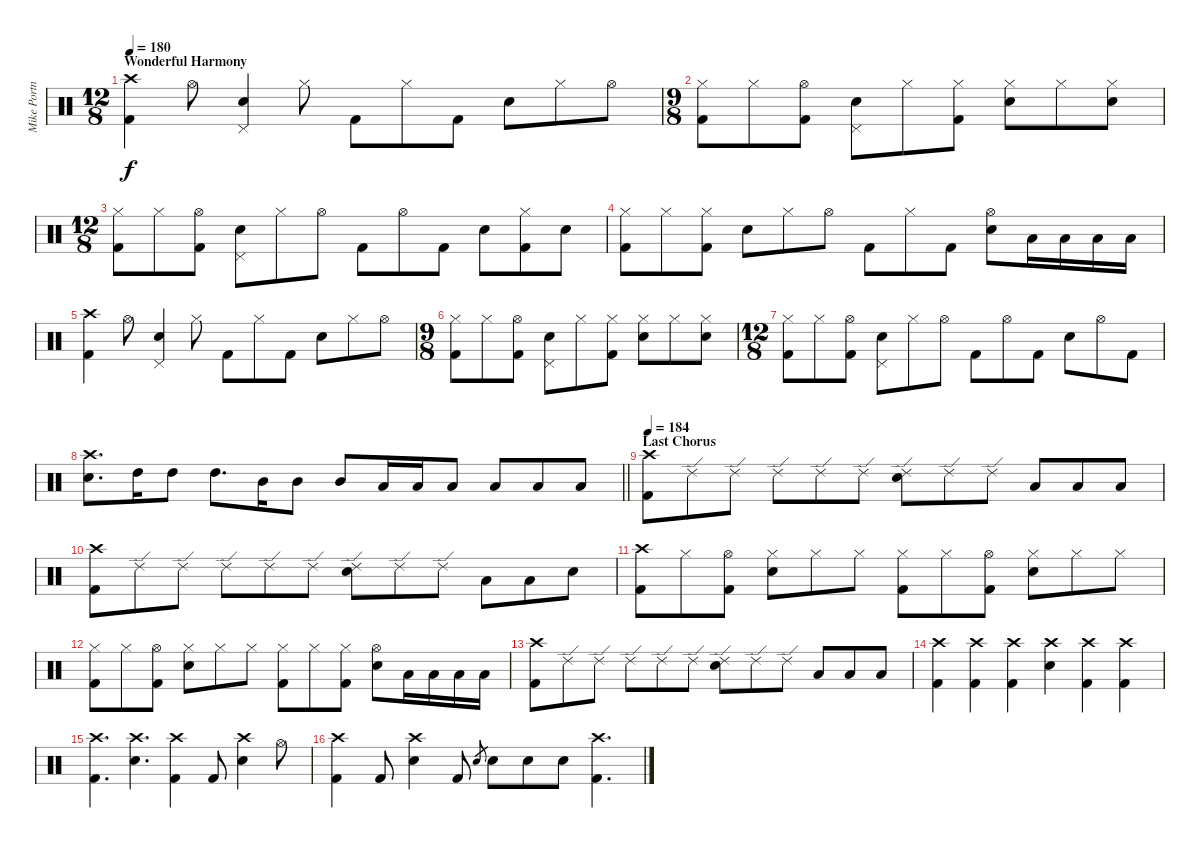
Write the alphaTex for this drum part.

\track ("Mike Portnoy" "Mike Portn") {instrument percussion}
\staff {score}
\articulation defaults
\ts (12 8)
\section ("" "Wonderful Harmony")
\tempo 180
\clef neutral
\ks c
("Crash high (hit)" "Kick (hit) 2").4{dy f} "Hi-Hat (open)".8 ("Snare (hit) 2" "Pedal Hi-Hat (hit)").4 "Hi-Hat (closed)".8 "Kick (hit) 2".8 "Hi-Hat (closed)".8 "Kick (hit) 2".8 "Snare (hit) 2".8 "Hi-Hat (closed)".8 "Hi-Hat (open)".8 |
\ts (9 8)
("Hi-Hat (closed)" "Kick (hit) 2").8 "Hi-Hat (closed)".8 ("Hi-Hat (open)" "Kick (hit) 2").8 ("Snare (hit) 2" "Pedal Hi-Hat (hit)").8 "Hi-Hat (closed)".8 ("Hi-Hat (closed)" "Kick (hit) 2").8 ("Hi-Hat (closed)" "Snare (hit) 2").8 "Hi-Hat (closed)".8 ("Hi-Hat (closed)" "Snare (hit) 2").8 |
\ts (12 8)
("Hi-Hat (closed)" "Kick (hit) 2").8 "Hi-Hat (closed)".8 ("Hi-Hat (open)" "Kick (hit) 2").8 ("Snare (hit) 2" "Pedal Hi-Hat (hit)").8 "Hi-Hat (closed)".8 "Hi-Hat (open)".8 "Kick (hit) 2".8 "Hi-Hat (open)".8 "Kick (hit) 2".8 "Snare (hit) 2".8 ("Hi-Hat (closed)" "Kick (hit) 2").8 "Snare (hit) 2".8 |
("Hi-Hat (closed)" "Kick (hit) 2").8 "Hi-Hat (closed)".8 ("Hi-Hat (closed)" "Kick (hit) 2").8 "Snare (hit) 2".8 "Hi-Hat (closed)".8 "Hi-Hat (open)".8 "Kick (hit) 2".8 "Hi-Hat (closed)".8 "Kick (hit) 2".8 ("Hi-Hat (open)" "Snare (hit) 2").8 "Low Tom (hit)".16 "Low Tom (hit)".16 "Low Tom (hit)".16 "Low Tom (hit)".16 |
("Crash high (hit)" "Kick (hit) 2").4 "Hi-Hat (open)".8 ("Snare (hit) 2" "Pedal Hi-Hat (hit)").4 "Hi-Hat (closed)".8 "Kick (hit) 2".8 "Hi-Hat (closed)".8 "Kick (hit) 2".8 "Snare (hit) 2".8 "Hi-Hat (closed)".8 "Hi-Hat (open)".8 |
\ts (9 8)
("Hi-Hat (closed)" "Kick (hit) 2").8 "Hi-Hat (closed)".8 ("Hi-Hat (open)" "Kick (hit) 2").8 ("Snare (hit) 2" "Pedal Hi-Hat (hit)").8 "Hi-Hat (closed)".8 ("Hi-Hat (closed)" "Kick (hit) 2").8 ("Hi-Hat (closed)" "Snare (hit) 2").8 "Hi-Hat (closed)".8 ("Hi-Hat (closed)" "Snare (hit) 2").8 |
\ts (12 8)
("Hi-Hat (closed)" "Kick (hit) 2").8 "Hi-Hat (closed)".8 ("Hi-Hat (open)" "Kick (hit) 2").8 ("Snare (hit) 2" "Pedal Hi-Hat (hit)").8 "Hi-Hat (closed)".8 "Hi-Hat (open)".8 "Kick (hit) 2".8 "Hi-Hat (open)".8 "Kick (hit) 2".8 "Snare (hit) 2".8 "Hi-Hat (open)".8 "Kick (hit) 2".8 |
\barLineRight lightlight
("Crash high (hit)" "Snare (hit) 2").8{d} "High Tom (hit)".16 "High Tom (hit)".8 "High Tom (hit)".8{d} "Mid Tom (hit)".16 "Mid Tom (hit)".8 "Mid Tom (hit)".8 "Low Tom (hit)".16 "Low Tom (hit)".16 "Low Tom (hit)".8 "Low Tom (hit)".8 "Low Tom (hit)".8 "Low Tom (hit)".8 |
\section ("" "Last Chorus")
\tempo 184
("Crash high (hit)" "Kick (hit) 2").8 "Ride (edge) 2".8 "Ride (edge) 2".8 "Ride (edge) 2".8 "Ride (edge) 2".8 "Ride (edge) 2".8 ("Ride (edge) 2" "Snare (hit) 2").8 "Ride (edge) 2".8 "Ride (edge) 2".8 "Low Tom (hit)".8 "Low Tom (hit)".8 "Low Tom (hit)".8 |
("Crash high (hit)" "Kick (hit) 2").8 "Ride (edge) 2".8 "Ride (edge) 2".8 "Ride (edge) 2".8 "Ride (edge) 2".8 "Ride (edge) 2".8 ("Ride (edge) 2" "Snare (hit) 2").8 "Ride (edge) 2".8 "Ride (edge) 2".8 "Low Tom (hit)".8 "Low Tom (hit)".8 "Snare (hit) 2".8 |
("Crash high (hit)" "Kick (hit) 2").8 "Hi-Hat (closed)".8 ("Hi-Hat (open)" "Kick (hit) 2").8 ("Hi-Hat (closed)" "Snare (hit) 2").8 "Hi-Hat (closed)".8 "Hi-Hat (closed)".8 ("Hi-Hat (closed)" "Kick (hit) 2").8 "Hi-Hat (closed)".8 ("Hi-Hat (open)" "Kick (hit) 2").8 ("Hi-Hat (closed)" "Snare (hit) 2").8 "Hi-Hat (closed)".8 "Hi-Hat (closed)".8 |
("Hi-Hat (closed)" "Kick (hit) 2").8 "Hi-Hat (closed)".8 ("Hi-Hat (open)" "Kick (hit) 2").8 ("Hi-Hat (closed)" "Snare (hit) 2").8 "Hi-Hat (closed)".8 "Hi-Hat (closed)".8 ("Hi-Hat (closed)" "Kick (hit) 2").8 "Hi-Hat (closed)".8 ("Hi-Hat (closed)" "Kick (hit) 2").8 ("Hi-Hat (open)" "Snare (hit) 2").8 "Low Tom (hit)".16 "Low Tom (hit)".16 "Low Tom (hit)".16 "Low Tom (hit)".16 |
("Crash high (hit)" "Kick (hit) 2").8 "Ride (edge) 2".8 "Ride (edge) 2".8 "Ride (edge) 2".8 "Ride (edge) 2".8 "Ride (edge) 2".8 ("Ride (edge) 2" "Snare (hit) 2").8 "Ride (edge) 2".8 "Ride (edge) 2".8 "Low Tom (hit)".8 "Low Tom (hit)".8 "Low Tom (hit)".8 |
("Crash high (hit)" "Kick (hit) 2").4 ("Crash high (hit)" "Kick (hit) 2").4 ("Crash high (hit)" "Kick (hit) 2").4 ("Crash high (hit)" "Snare (hit) 2").4 ("Crash high (hit)" "Kick (hit) 2").4 ("Crash high (hit)" "Kick (hit) 2").4 |
("Crash high (hit)" "Kick (hit) 2").4{d} ("Crash high (hit)" "Snare (hit) 2").4{d} ("Crash high (hit)" "Kick (hit) 2").4 "Kick (hit) 2".8 ("Crash high (hit)" "Snare (hit) 2").4 "Hi-Hat (open)".8 |
("Crash high (hit)" "Kick (hit) 2").4 "Kick (hit) 2".8 ("Crash high (hit)" "Snare (hit) 2").4 "Kick (hit) 2".8 "Snare (hit) 2".8{gr} "Snare (hit) 2".8 "Snare (hit) 2".8 "Snare (hit) 2".8 ("Crash high (hit)" "Kick (hit) 2").4{d}
